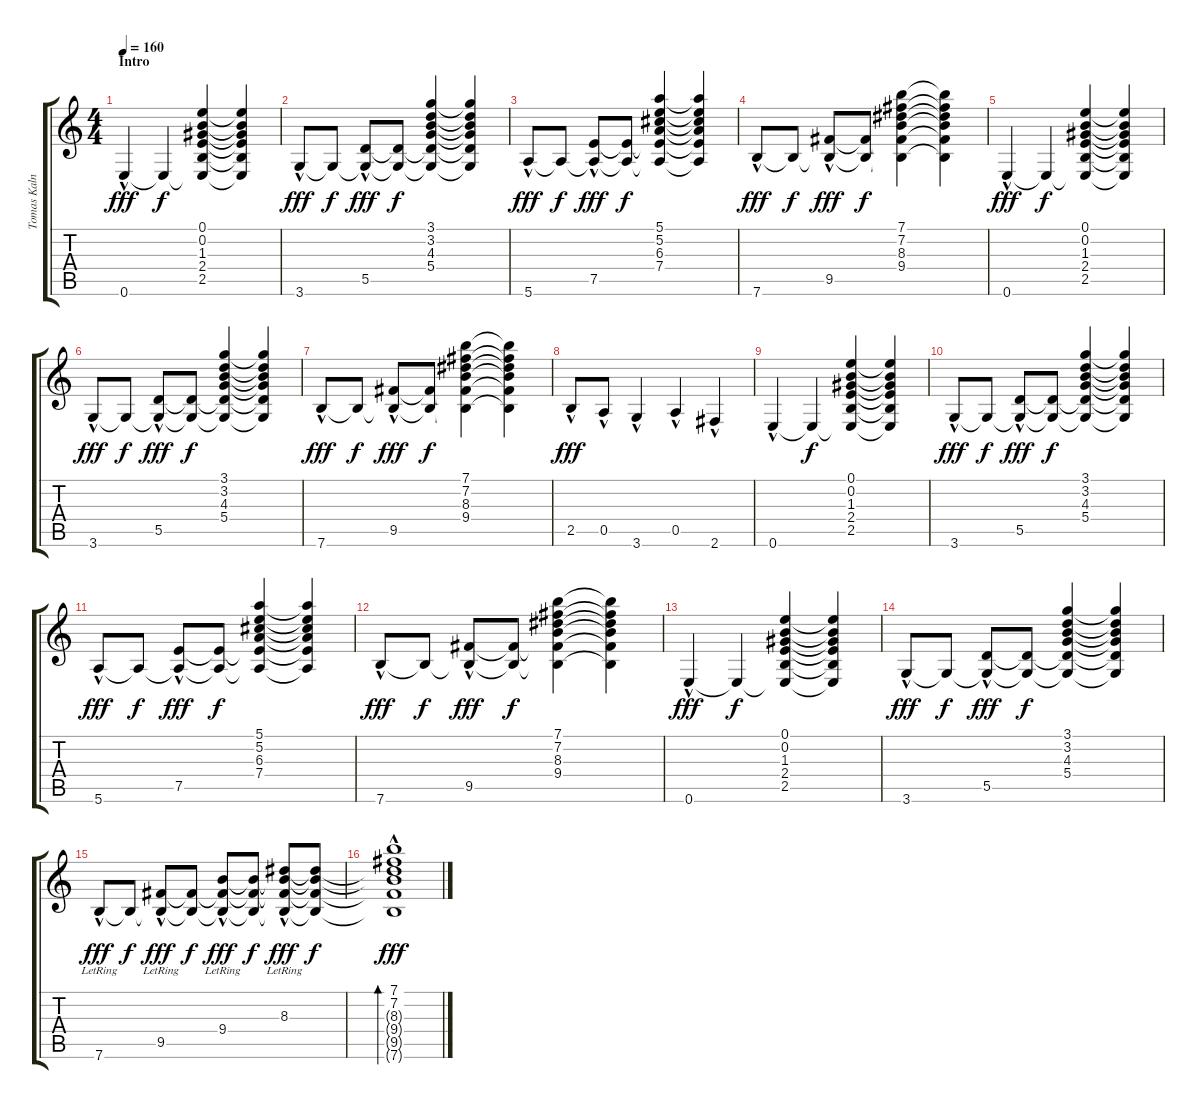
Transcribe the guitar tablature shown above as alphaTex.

\track ("Tomas Kalnoky    - Guitar" "Tomas Kaln") {instrument electricguitarclean}
\staff {score tabs}
\tuning (E4 B3 G3 D3 A2 E2) {hide}
\ts (4 4)
\section ("" "Intro")
\tempo 160
\clef g2
\ks c
0.6{hac}.4{dy fff instrument acousticguitarnylon} 0.6{t}.4{dy f} (0.1 0.2 1.3 2.4 2.5 0.6{t}).4 (0.1{t} 0.2{t} 1.3{t} 2.4{t} 2.5{t} 0.6{t}).4 |
3.6{hac}.8{dy fff} 3.6{t}.8{dy f} (5.5{hac} 3.6{t}).8{dy fff} (5.5{t} 3.6{t}).8{dy f} (3.1 3.2 4.3 5.4 5.5{t} 3.6{t}).4 (3.1{t} 3.2{t} 4.3{t} 5.4{t} 5.5{t} 3.6{t}).4 |
5.6{hac}.8{dy fff} 5.6{t}.8{dy f} (7.5{hac} 5.6{t}).8{dy fff} (7.5{t} 5.6{t}).8{dy f} (5.1 5.2 6.3 7.4 7.5{t} 5.6{t}).4 (5.1{t} 5.2{t} 6.3{t} 7.4{t} 7.5{t} 5.6{t}).4 |
7.6{hac}.8{dy fff} 7.6{t}.8{dy f} (9.5{hac} 7.6{t}).8{dy fff} (9.5{t} 7.6{t}).8{dy f} (7.1 7.2 8.3 9.4 9.5{t} 7.6{t}).4 (7.1{t} 7.2{t} 8.3{t} 9.4{t} 9.5{t} 7.6{t}).4 |
0.6{hac}.4{dy fff} 0.6{t}.4{dy f} (0.1 0.2 1.3 2.4 2.5 0.6{t}).4 (0.1{t} 0.2{t} 1.3{t} 2.4{t} 2.5{t} 0.6{t}).4 |
3.6{hac}.8{dy fff} 3.6{t}.8{dy f} (5.5{hac} 3.6{t}).8{dy fff} (5.5{t} 3.6{t}).8{dy f} (3.1 3.2 4.3 5.4 5.5{t} 3.6{t}).4 (3.1{t} 3.2{t} 4.3{t} 5.4{t} 5.5{t} 3.6{t}).4 |
7.6{hac}.8{dy fff} 7.6{t}.8{dy f} (9.5{hac} 7.6{t}).8{dy fff} (9.5{t} 7.6{t}).8{dy f} (7.1 7.2 8.3 9.4 9.5{t} 7.6{t}).4 (7.1{t} 7.2{t} 8.3{t} 9.4{t} 9.5{t} 7.6{t}).4 |
2.5{hac}.8{dy fff instrument acousticguitarsteel} 0.5{hac}.8 3.6{hac}.4 0.5{hac}.4 2.6{hac}.4 |
0.6{hac}.4{instrument acousticguitarnylon} 0.6{t}.4{dy f} (0.1 0.2 1.3 2.4 2.5 0.6{t}).4 (0.1{t} 0.2{t} 1.3{t} 2.4{t} 2.5{t} 0.6{t}).4 |
3.6{hac}.8{dy fff} 3.6{t}.8{dy f} (5.5{hac} 3.6{t}).8{dy fff} (5.5{t} 3.6{t}).8{dy f} (3.1 3.2 4.3 5.4 5.5{t} 3.6{t}).4 (3.1{t} 3.2{t} 4.3{t} 5.4{t} 5.5{t} 3.6{t}).4 |
5.6{hac}.8{dy fff} 5.6{t}.8{dy f} (7.5{hac} 5.6{t}).8{dy fff} (7.5{t} 5.6{t}).8{dy f} (5.1 5.2 6.3 7.4 7.5{t} 5.6{t}).4 (5.1{t} 5.2{t} 6.3{t} 7.4{t} 7.5{t} 5.6{t}).4 |
7.6{hac}.8{dy fff} 7.6{t}.8{dy f} (9.5{hac} 7.6{t}).8{dy fff} (9.5{t} 7.6{t}).8{dy f} (7.1 7.2 8.3 9.4 9.5{t} 7.6{t}).4 (7.1{t} 7.2{t} 8.3{t} 9.4{t} 9.5{t} 7.6{t}).4 |
0.6{hac}.4{dy fff} 0.6{t}.4{dy f} (0.1 0.2 1.3 2.4 2.5 0.6{t}).4 (0.1{t} 0.2{t} 1.3{t} 2.4{t} 2.5{t} 0.6{t}).4 |
3.6{hac}.8{dy fff} 3.6{t}.8{dy f} (5.5{hac} 3.6{t}).8{dy fff} (5.5{t} 3.6{t}).8{dy f} (3.1 3.2 4.3 5.4 5.5{t} 3.6{t}).4 (3.1{t} 3.2{t} 4.3{t} 5.4{t} 5.5{t} 3.6{t}).4 |
7.6{hac lr}.8{dy fff instrument acousticguitarsteel} 7.6{t}.8{dy f} (9.5{hac lr} 7.6{t}).8{dy fff} (9.5{t} 7.6{t}).8{dy f} (9.4{hac lr} 9.5{t} 7.6{t}).8{dy fff} (9.4{t} 9.5{t} 7.6{t}).8{dy f} (8.3{hac lr} 9.4{t} 9.5{t} 7.6{t}).8{dy fff} (8.3{t} 9.4{t} 9.5{t} 7.6{t}).8{dy f} |
(7.1{hac} 7.2{hac} 8.3{t} 9.4{t} 9.5{t} 7.6{t}).1{bd 240 dy fff}
